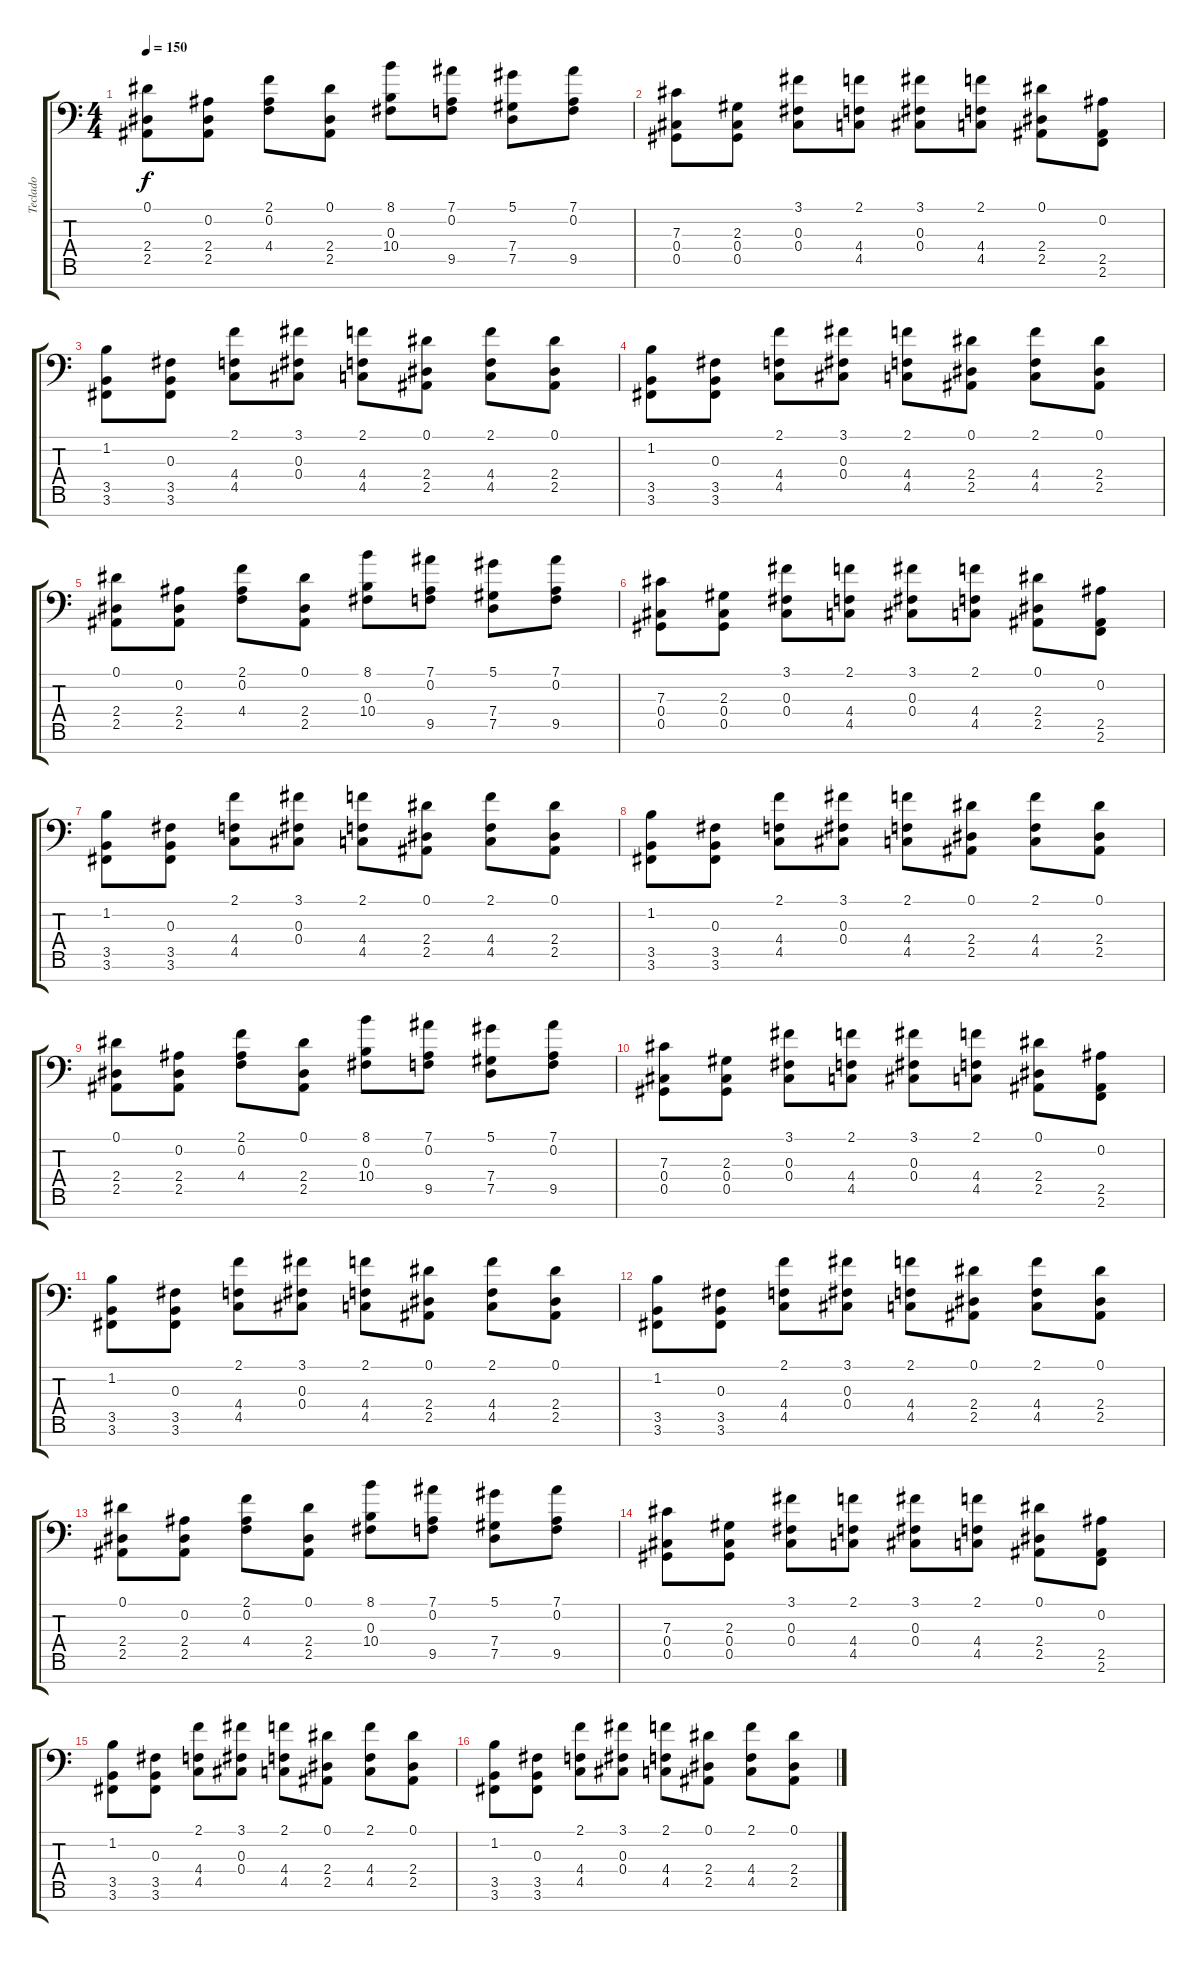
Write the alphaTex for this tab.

\track ("Teclado" "Teclado") {instrument lead2sawtooth}
\staff {score tabs}
\tuning (Eb4 Bb3 Gb3 Db3 Ab2 Eb2 Bb1) {hide}
\ts (4 4)
\tempo 150
\clef f4
\ks c
(0.1 2.4 2.5).8{dy f volume 9 instrument lead2sawtooth} (0.2 2.4 2.5).8 (2.1 0.2 4.4).8 (0.1 2.4 2.5).8 (8.1 0.3 10.4).8 (7.1 0.2 9.5).8 (5.1 7.4 7.5).8 (7.1 0.2 9.5).8 |
(7.3 0.4 0.5).8 (2.3 0.4 0.5).8 (3.1 0.3 0.4).8 (2.1 4.4 4.5).8 (3.1 0.3 0.4).8 (2.1 4.4 4.5).8 (0.1 2.4 2.5).8 (0.2 2.5 2.6).8 |
(1.2 3.5 3.6).8 (0.3 3.5 3.6).8 (2.1 4.4 4.5).8 (3.1 0.3 0.4).8 (2.1 4.4 4.5).8 (0.1 2.4 2.5).8 (2.1 4.4 4.5).8 (0.1 2.4 2.5).8 |
(1.2 3.5 3.6).8 (0.3 3.5 3.6).8 (2.1 4.4 4.5).8 (3.1 0.3 0.4).8 (2.1 4.4 4.5).8 (0.1 2.4 2.5).8 (2.1 4.4 4.5).8 (0.1 2.4 2.5).8 |
(0.1 2.4 2.5).8{instrument lead2sawtooth} (0.2 2.4 2.5).8 (2.1 0.2 4.4).8 (0.1 2.4 2.5).8 (8.1 0.3 10.4).8 (7.1 0.2 9.5).8 (5.1 7.4 7.5).8 (7.1 0.2 9.5).8 |
(7.3 0.4 0.5).8 (2.3 0.4 0.5).8 (3.1 0.3 0.4).8 (2.1 4.4 4.5).8 (3.1 0.3 0.4).8 (2.1 4.4 4.5).8 (0.1 2.4 2.5).8 (0.2 2.5 2.6).8 |
(1.2 3.5 3.6).8 (0.3 3.5 3.6).8 (2.1 4.4 4.5).8 (3.1 0.3 0.4).8 (2.1 4.4 4.5).8 (0.1 2.4 2.5).8 (2.1 4.4 4.5).8 (0.1 2.4 2.5).8 |
(1.2 3.5 3.6).8 (0.3 3.5 3.6).8 (2.1 4.4 4.5).8 (3.1 0.3 0.4).8 (2.1 4.4 4.5).8 (0.1 2.4 2.5).8 (2.1 4.4 4.5).8 (0.1 2.4 2.5).8 |
(0.1 2.4 2.5).8 (0.2 2.4 2.5).8 (2.1 0.2 4.4).8 (0.1 2.4 2.5).8 (8.1 0.3 10.4).8 (7.1 0.2 9.5).8 (5.1 7.4 7.5).8 (7.1 0.2 9.5).8 |
(7.3 0.4 0.5).8 (2.3 0.4 0.5).8 (3.1 0.3 0.4).8 (2.1 4.4 4.5).8 (3.1 0.3 0.4).8 (2.1 4.4 4.5).8 (0.1 2.4 2.5).8 (0.2 2.5 2.6).8 |
(1.2 3.5 3.6).8 (0.3 3.5 3.6).8 (2.1 4.4 4.5).8 (3.1 0.3 0.4).8 (2.1 4.4 4.5).8 (0.1 2.4 2.5).8 (2.1 4.4 4.5).8 (0.1 2.4 2.5).8 |
(1.2 3.5 3.6).8 (0.3 3.5 3.6).8 (2.1 4.4 4.5).8 (3.1 0.3 0.4).8 (2.1 4.4 4.5).8 (0.1 2.4 2.5).8 (2.1 4.4 4.5).8 (0.1 2.4 2.5).8 |
(0.1 2.4 2.5).8 (0.2 2.4 2.5).8 (2.1 0.2 4.4).8 (0.1 2.4 2.5).8 (8.1 0.3 10.4).8 (7.1 0.2 9.5).8 (5.1 7.4 7.5).8 (7.1 0.2 9.5).8 |
(7.3 0.4 0.5).8 (2.3 0.4 0.5).8 (3.1 0.3 0.4).8 (2.1 4.4 4.5).8 (3.1 0.3 0.4).8 (2.1 4.4 4.5).8 (0.1 2.4 2.5).8 (0.2 2.5 2.6).8 |
(1.2 3.5 3.6).8 (0.3 3.5 3.6).8 (2.1 4.4 4.5).8 (3.1 0.3 0.4).8 (2.1 4.4 4.5).8 (0.1 2.4 2.5).8 (2.1 4.4 4.5).8 (0.1 2.4 2.5).8 |
(1.2 3.5 3.6).8 (0.3 3.5 3.6).8 (2.1 4.4 4.5).8 (3.1 0.3 0.4).8 (2.1 4.4 4.5).8 (0.1 2.4 2.5).8 (2.1 4.4 4.5).8 (0.1 2.4 2.5).8
